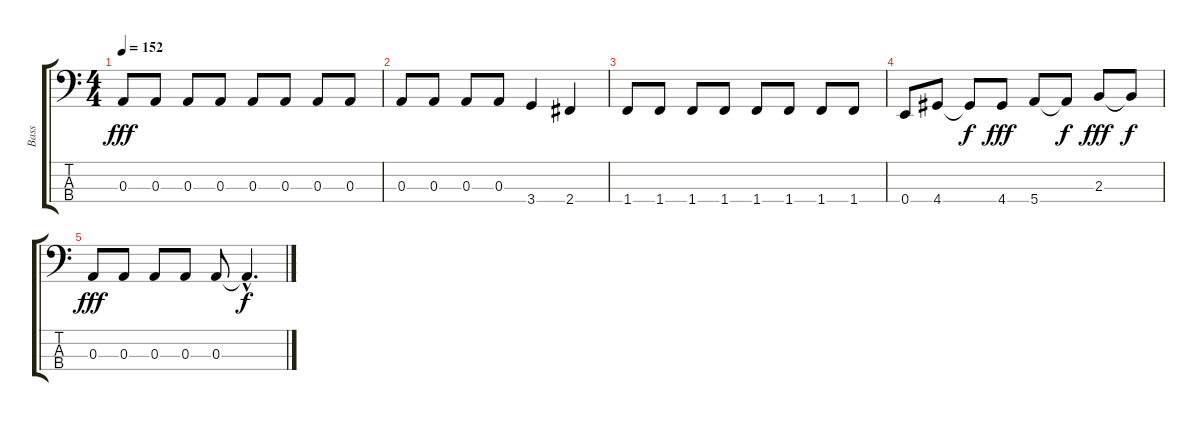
\track ("Bass" "Bass") {instrument electricbassfinger}
\staff {score tabs}
\tuning (G2 D2 A1 E1) {hide}
\ts (4 4)
\tempo 152
\clef f4
\ks c
0.3.8{dy fff} 0.3.8 0.3.8 0.3.8 0.3.8 0.3.8 0.3.8 0.3.8 |
0.3.8 0.3.8 0.3.8 0.3.8 3.4.4 2.4.4 |
1.4.8 1.4.8 1.4.8 1.4.8 1.4.8 1.4.8 1.4.8 1.4.8 |
0.4.8 4.4.8 4.4{t}.8{dy f} 4.4.8{dy fff} 5.4.8 5.4{t}.8{dy f} 2.3.8{dy fff} 2.3{t}.8{dy f} |
0.3.8{dy fff} 0.3.8 0.3.8 0.3.8 0.3.8 0.3{hac t}.4{d dy f}
